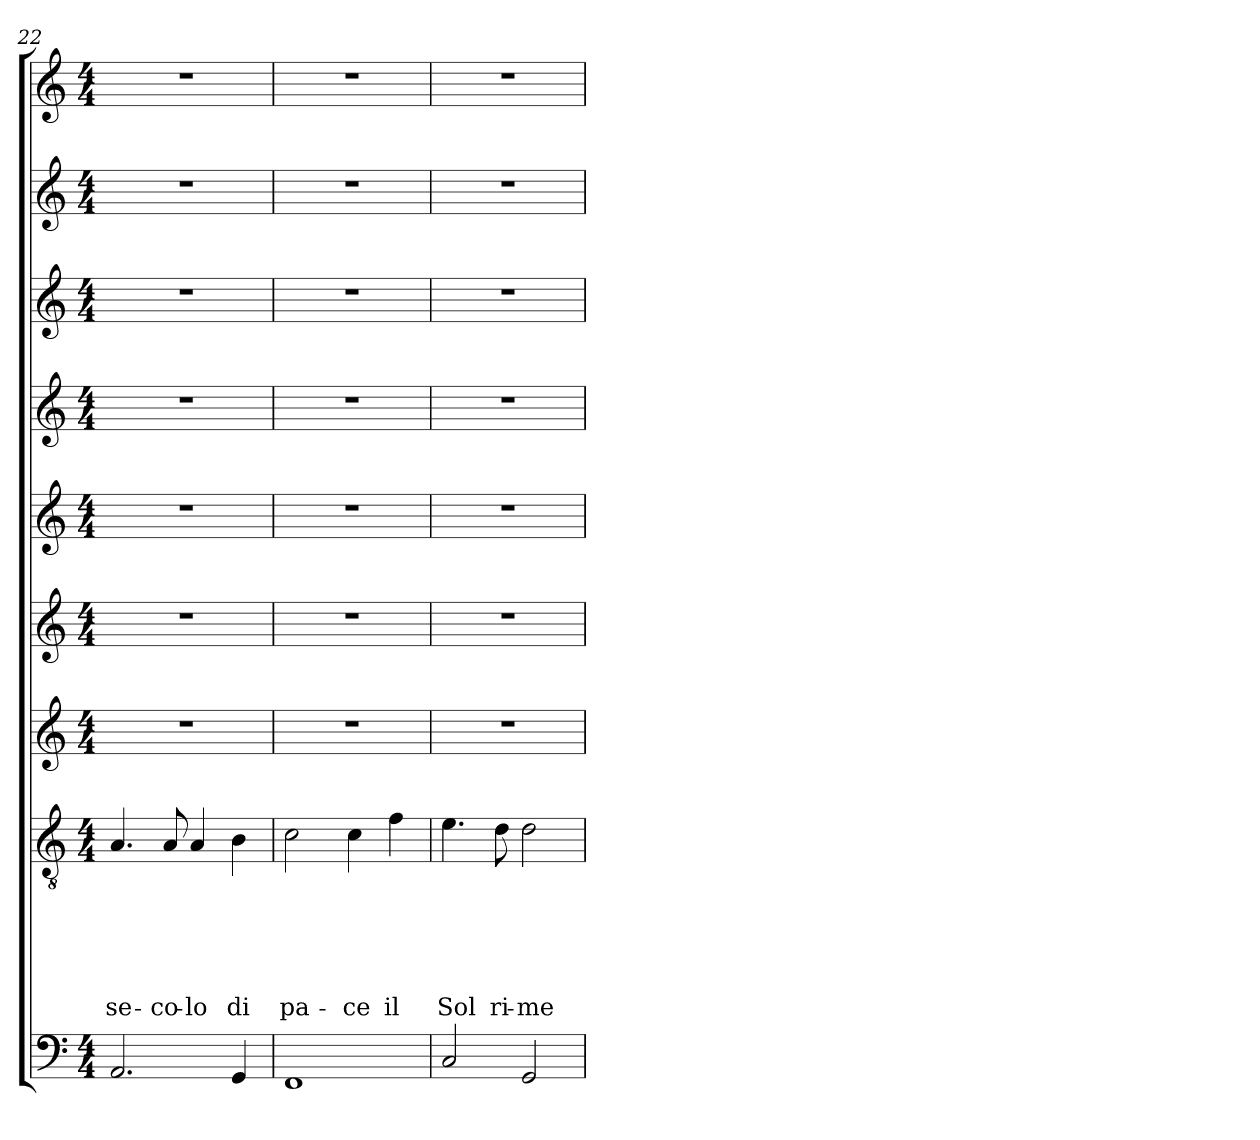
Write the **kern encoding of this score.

**kern	**kern	**text	**text	**text	**text	**text	**text	**kern	**kern	**kern	**kern	**kern	**kern	**kern
*part9	*part8	*part8	*part8	*part8	*part8	*part8	*part8	*part7	*part6	*part5	*part4	*part3	*part2	*part1
*staff9	*staff8	*staff8	*staff8	*staff8	*staff8	*staff8	*staff8	*staff7	*staff6	*staff5	*staff4	*staff3	*staff2	*staff1
*clefF4	*clefGv2	*	*	*	*	*	*	*clefG2	*clefG2	*clefG2	*clefG2	*clefG2	*clefG2	*clefG2
*k[]	*k[]	*	*	*	*	*	*	*k[]	*k[]	*k[]	*k[]	*k[]	*k[]	*k[]
*C:	*C:	*	*	*	*	*	*	*C:	*C:	*C:	*C:	*C:	*C:	*C:
*M4/4	*M4/4	*	*	*	*	*	*	*M4/4	*M4/4	*M4/4	*M4/4	*M4/4	*M4/4	*M4/4
=22	=22	=22	=22	=22	=22	=22	=22	=22	=22	=22	=22	=22	=22	=22
!	!	!	!	!	!	!	!LO:LY:b	!	!	!	!	!	!	!
2.AA/	4.A/	.	.	.	.	.	se-	1r	1r	1r	1r	1r	1r	1r
!	!	!	!	!	!	!	!LO:LY:b	!	!	!	!	!	!	!
.	8A/	.	.	.	.	.	-co-	.	.	.	.	.	.	.
!	!	!	!	!	!	!	!LO:LY:b	!	!	!	!	!	!	!
.	4A/	.	.	.	.	.	-lo	.	.	.	.	.	.	.
!	!	!	!	!	!	!	!LO:LY:b	!	!	!	!	!	!	!
4GG/	4B\	.	.	.	.	.	di	.	.	.	.	.	.	.
=23	=23	=23	=23	=23	=23	=23	=23	=23	=23	=23	=23	=23	=23	=23
!	!	!	!	!	!	!	!LO:LY:b	!	!	!	!	!	!	!
1FF	2c\	.	.	.	.	.	pa-	1r	1r	1r	1r	1r	1r	1r
!	!	!	!	!	!	!	!LO:LY:b	!	!	!	!	!	!	!
.	4c\	.	.	.	.	.	-ce	.	.	.	.	.	.	.
!	!	!	!	!	!	!	!LO:LY:b	!	!	!	!	!	!	!
.	4f\	.	.	.	.	.	il	.	.	.	.	.	.	.
!!LO:PB:g=z
=24	=24	=24	=24	=24	=24	=24	=24	=24	=24	=24	=24	=24	=24	=24
!	!	!	!	!	!	!	!LO:LY:b	!	!	!	!	!	!	!
2C/	4.e\	.	.	.	.	.	Sol	1r	1r	1r	1r	1r	1r	1r
!	!	!	!	!	!	!	!LO:LY:b	!	!	!	!	!	!	!
.	8d\	.	.	.	.	.	ri-	.	.	.	.	.	.	.
!	!	!	!	!	!	!	!LO:LY:b	!	!	!	!	!	!	!
2GG/	2d\	.	.	.	.	.	-me-	.	.	.	.	.	.	.
=	=	=	=	=	=	=	=	=	=	=	=	=	=	=
*-	*-	*-	*-	*-	*-	*-	*-	*-	*-	*-	*-	*-	*-	*-
